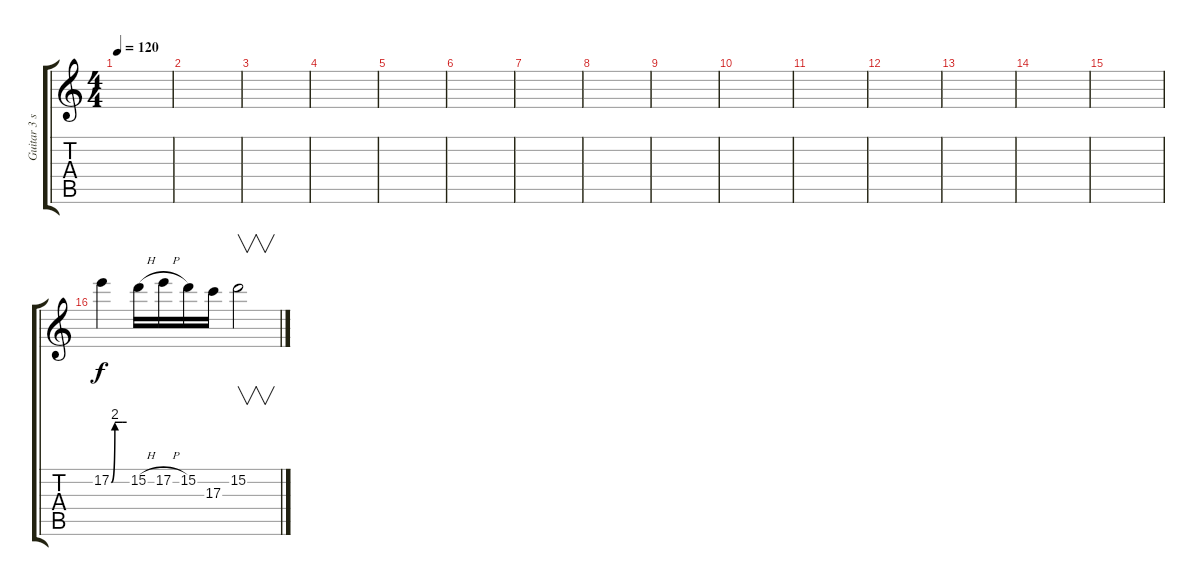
\track ("Guitar 3 soutien" "Guitar 3 s") {instrument electricguitarclean}
\staff {score tabs}
\tuning (E4 B3 G3 D3 A2 E2) {hide}
\ts (4 4)
\tempo 120
\tempo 142
\tempo 120
\clef g2
\ks c
|
|
|
|
|
|
|
|
|
|
|
|
|
|
|
17.2{be (custom 0 0 14 8 30 8 45 8 60 8)}.4{instrument distortionguitar} 15.2{h}.16 17.2{h}.16 15.2.16 17.3.16 15.2.2{v}
